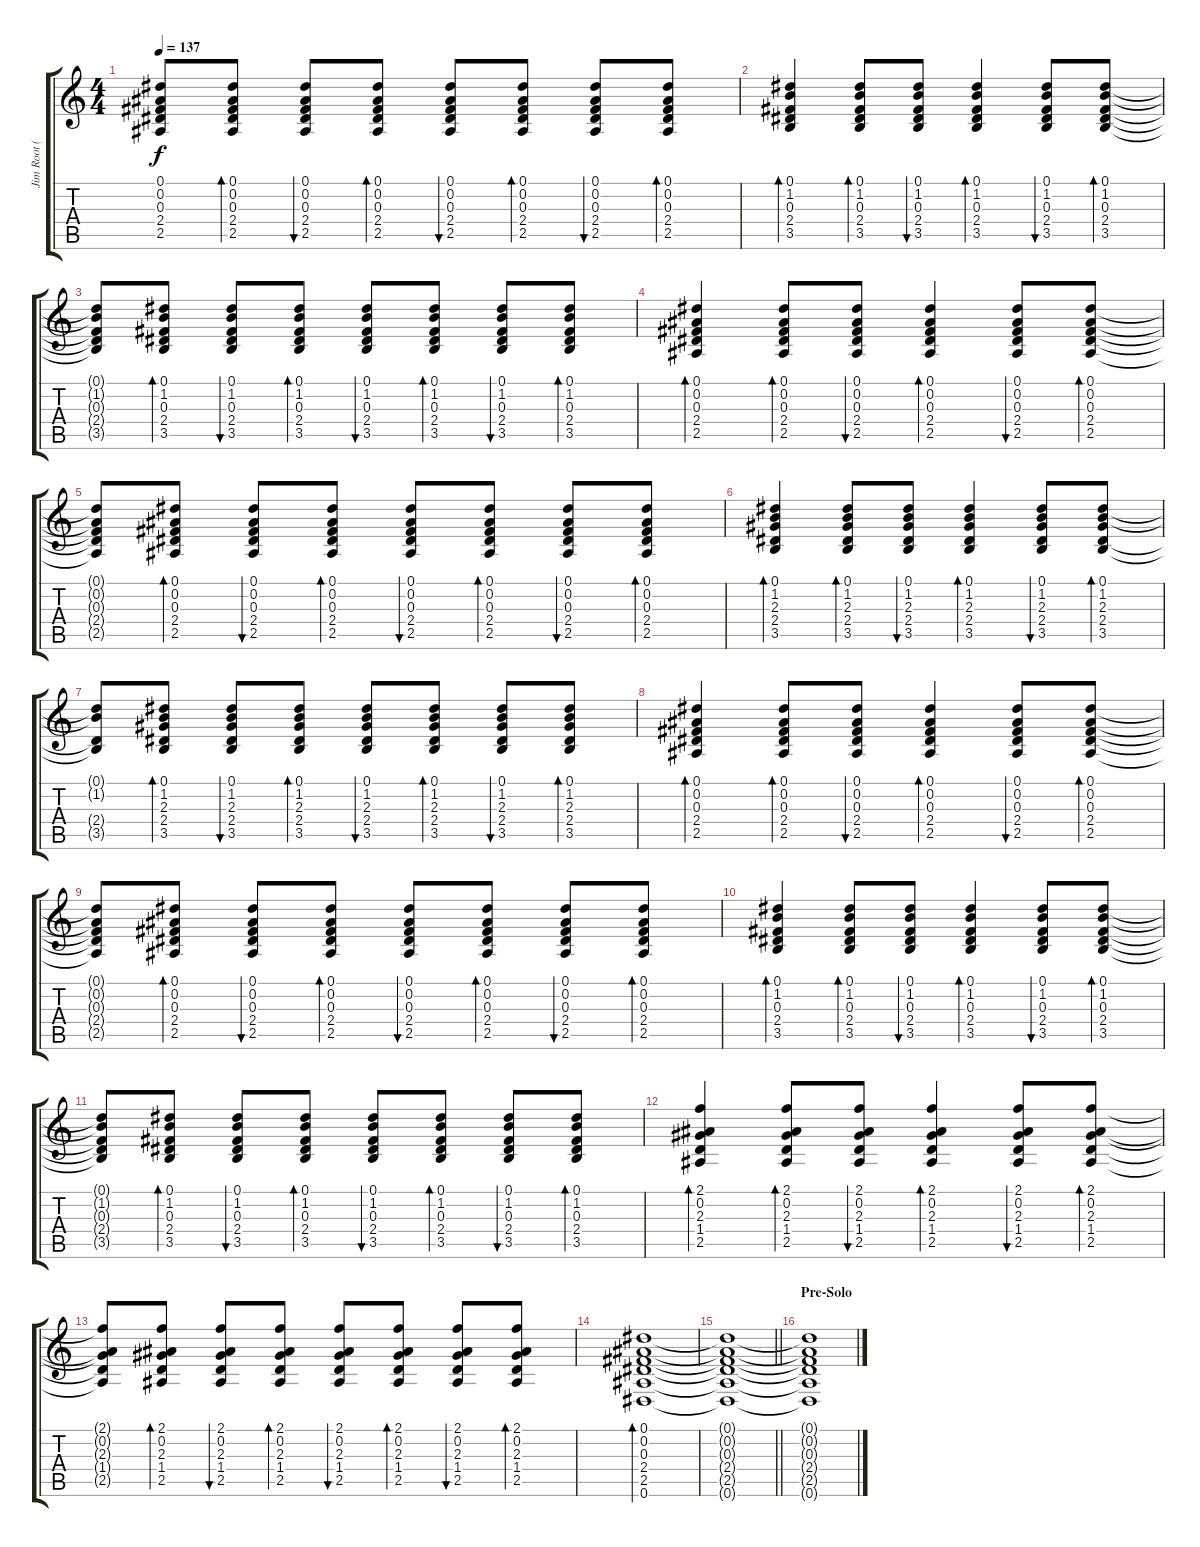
\track ("Jim Root (Acoustic Guitar)" "Jim Root (") {instrument acousticguitarsteel}
\staff {score tabs}
\tuning (Eb4 Bb3 Gb3 Db3 Ab2 Eb2) {hide}
\ts (4 4)
\tempo 137
\clef g2
\ks c
(0.1{t} 0.2{t} 0.3{t} 2.4{t} 2.5{t}).8{dy f} (0.1 0.2 0.3 2.4 2.5).8{bd 60} (0.1 0.2 0.3 2.4 2.5).8{bu 60} (0.1 0.2 0.3 2.4 2.5).8{bd 60} (0.1 0.2 0.3 2.4 2.5).8{bu 60} (0.1 0.2 0.3 2.4 2.5).8{bd 60} (0.1 0.2 0.3 2.4 2.5).8{bu 60} (0.1 0.2 0.3 2.4 2.5).8{bd 60} |
(0.1 1.2 0.3 2.4 3.5).4{bd 60} (0.1 1.2 0.3 2.4 3.5).8{bd 60} (0.1 1.2 0.3 2.4 3.5).8{bu 60} (0.1 1.2 0.3 2.4 3.5).4{bd 60} (0.1 1.2 0.3 2.4 3.5).8{bu 60} (0.1 1.2 0.3 2.4 3.5).8{bd 60} |
(0.1{t} 1.2{t} 0.3{t} 2.4{t} 3.5{t}).8 (0.1 1.2 0.3 2.4 3.5).8{bd 60} (0.1 1.2 0.3 2.4 3.5).8{bu 60} (0.1 1.2 0.3 2.4 3.5).8{bd 60} (0.1 1.2 0.3 2.4 3.5).8{bu 60} (0.1 1.2 0.3 2.4 3.5).8{bd 60} (0.1 1.2 0.3 2.4 3.5).8{bu 60} (0.1 1.2 0.3 2.4 3.5).8{bd 60} |
(0.1 0.2 0.3 2.4 2.5).4{bd 60} (0.1 0.2 0.3 2.4 2.5).8{bd 60} (0.1 0.2 0.3 2.4 2.5).8{bu 60} (0.1 0.2 0.3 2.4 2.5).4{bd 60} (0.1 0.2 0.3 2.4 2.5).8{bu 60} (0.1 0.2 0.3 2.4 2.5).8{bd 60} |
(0.1{t} 0.2{t} 0.3{t} 2.4{t} 2.5{t}).8 (0.1 0.2 0.3 2.4 2.5).8{bd 60} (0.1 0.2 0.3 2.4 2.5).8{bu 60} (0.1 0.2 0.3 2.4 2.5).8{bd 60} (0.1 0.2 0.3 2.4 2.5).8{bu 60} (0.1 0.2 0.3 2.4 2.5).8{bd 60} (0.1 0.2 0.3 2.4 2.5).8{bu 60} (0.1 0.2 0.3 2.4 2.5).8{bd 60} |
(0.1 1.2 2.3 2.4 3.5).4{bd 60} (0.1 1.2 2.3 2.4 3.5).8{bd 60} (0.1 1.2 2.3 2.4 3.5).8{bu 60} (0.1 1.2 2.3 2.4 3.5).4{bd 60} (0.1 1.2 2.3 2.4 3.5).8{bu 60} (0.1 1.2 2.3 2.4 3.5).8{bd 60} |
(0.1{t} 1.2{t} 2.4{t} 3.5{t}).8 (0.1 1.2 2.3 2.4 3.5).8{bd 60} (0.1 1.2 2.3 2.4 3.5).8{bu 60} (0.1 1.2 2.3 2.4 3.5).8{bd 60} (0.1 1.2 2.3 2.4 3.5).8{bu 60} (0.1 1.2 2.3 2.4 3.5).8{bd 60} (0.1 1.2 2.3 2.4 3.5).8{bu 60} (0.1 1.2 2.3 2.4 3.5).8{bd 60} |
(0.1 0.2 0.3 2.4 2.5).4{bd 60} (0.1 0.2 0.3 2.4 2.5).8{bd 60} (0.1 0.2 0.3 2.4 2.5).8{bu 60} (0.1 0.2 0.3 2.4 2.5).4{bd 60} (0.1 0.2 0.3 2.4 2.5).8{bu 60} (0.1 0.2 0.3 2.4 2.5).8{bd 60} |
(0.1{t} 0.2{t} 0.3{t} 2.4{t} 2.5{t}).8 (0.1 0.2 0.3 2.4 2.5).8{bd 60} (0.1 0.2 0.3 2.4 2.5).8{bu 60} (0.1 0.2 0.3 2.4 2.5).8{bd 60} (0.1 0.2 0.3 2.4 2.5).8{bu 60} (0.1 0.2 0.3 2.4 2.5).8{bd 60} (0.1 0.2 0.3 2.4 2.5).8{bu 60} (0.1 0.2 0.3 2.4 2.5).8{bd 60} |
(0.1 1.2 0.3 2.4 3.5).4{bd 60} (0.1 1.2 0.3 2.4 3.5).8{bd 60} (0.1 1.2 0.3 2.4 3.5).8{bu 60} (0.1 1.2 0.3 2.4 3.5).4{bd 60} (0.1 1.2 0.3 2.4 3.5).8{bu 60} (0.1 1.2 0.3 2.4 3.5).8{bd 60} |
(0.1{t} 1.2{t} 0.3{t} 2.4{t} 3.5{t}).8 (0.1 1.2 0.3 2.4 3.5).8{bd 60} (0.1 1.2 0.3 2.4 3.5).8{bu 60} (0.1 1.2 0.3 2.4 3.5).8{bd 60} (0.1 1.2 0.3 2.4 3.5).8{bu 60} (0.1 1.2 0.3 2.4 3.5).8{bd 60} (0.1 1.2 0.3 2.4 3.5).8{bu 60} (0.1 1.2 0.3 2.4 3.5).8{bd 60} |
(2.1 0.2 2.3 1.4 2.5).4{bd 60} (2.1 0.2 2.3 1.4 2.5).8{bd 60} (2.1 0.2 2.3 1.4 2.5).8{bu 60} (2.1 0.2 2.3 1.4 2.5).4{bd 60} (2.1 0.2 2.3 1.4 2.5).8{bu 60} (2.1 0.2 2.3 1.4 2.5).8{bd 60} |
(2.1{t} 0.2{t} 2.3{t} 1.4{t} 2.5{t}).8 (2.1 0.2 2.3 1.4 2.5).8{bd 60} (2.1 0.2 2.3 1.4 2.5).8{bu 60} (2.1 0.2 2.3 1.4 2.5).8{bd 60} (2.1 0.2 2.3 1.4 2.5).8{bu 60} (2.1 0.2 2.3 1.4 2.5).8{bd 60} (2.1 0.2 2.3 1.4 2.5).8{bu 60} (2.1 0.2 2.3 1.4 2.5).8{bd 60} |
(0.1 0.2 0.3 2.4 2.5 0.6).1{bd 240} |
\barLineRight lightlight
(0.1{t} 0.2{t} 0.3{t} 2.4{t} 2.5{t} 0.6{t}).1 |
\section ("" "Pre-Solo")
(0.1{t} 0.2{t} 0.3{t} 2.4{t} 2.5{t} 0.6{t}).1
